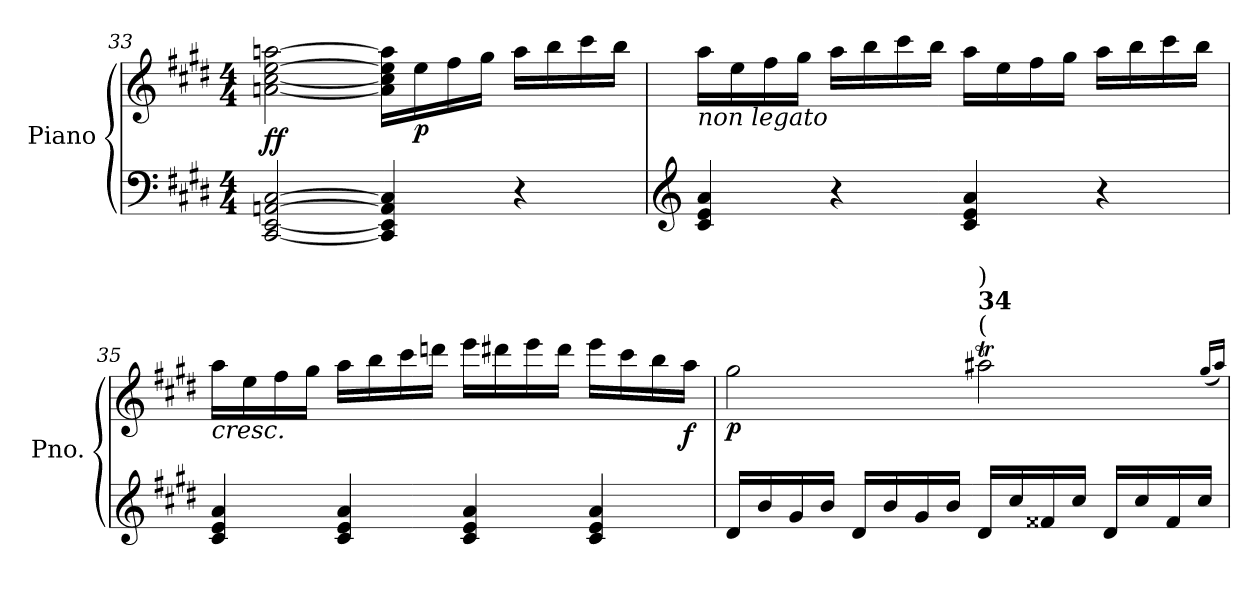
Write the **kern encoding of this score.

**kern	**kern	**dynam
*part1	*part1	*part1
*staff2	*staff1	*staff1/2
*I"Piano	*	*
*I'Pno.	*	*
*clefF4	*clefG2	*
*k[f#c#g#d#]	*k[f#c#g#d#]	*
*M4/4	*M4/4	*
=33	=33	=33
!	!	!LO:DY:b
[2CC#/ [2EE/ [2AAn/ [2C#/	[2an\ [2cc#\ [2ee\ [2aan\	ff
4CC#/] 4EE/] 4AA/] 4C#/]	16a\] 16cc#\] 16ee\] 16aa\]LL	.
!	!	!LO:DY:b
.	16ee\	p
.	16ff#\	.
.	16gg#\JJ	.
4r	16aa\LL	.
.	16bb\	.
.	16ccc#\	.
.	16bb\JJ	.
=34	=34	=34
*clefG2	*	*
!	!LO:TX:b:i:t=non legato	!
4c#/ 4e/ 4a/	16aa\LL	.
.	16ee\	.
.	16ff#\	.
.	16gg#\JJ	.
4r	16aa\LL	.
.	16bb\	.
.	16ccc#\	.
.	16bb\JJ	.
4c#/ 4e/ 4a/	16aa\LL	.
.	16ee\	.
.	16ff#\	.
.	16gg#\JJ	.
4r	16aa\LL	.
.	16bb\	.
.	16ccc#\	.
.	16bb\JJ	.
!!LO:LB:g=z
=35	=35	=35
!	!LO:TX:b:i:t=cresc.	!
4c#/ 4e/ 4a/	16aa\LL	.
.	16ee\	.
.	16ff#\	.
.	16gg#\JJ	.
4c#/ 4e/ 4a/	16aa\LL	.
.	16bb\	.
.	16ccc#\	.
.	16dddn\JJ	.
4c#/ 4e/ 4a/	16eee\LL	.
.	16ddd#X\	.
.	16eee\	.
.	16ddd#\JJ	.
4c#/> 4e/> 4a/>	16eee\LL	.
.	16ccc#\	.
.	16bb\	.
!	!	!LO:DY:b
.	16aa\JJ	f
=36	=36	=36
!	!	!LO:DY:b
16d#/LL	2gg#\	p
16b/	.	.
16g#/	.	.
16b/JJ	.	.
16d#/LL	.	.
16b/	.	.
16g#/	.	.
16b/JJ	.	.
!	!LO:TX:t=(	!
!	!LO:TX:B:t=34	!
!	!LO:TX:t=)	!
16d#/LL	2aa#Xt\	.
16cc#/	.	.
16f##X/	.	.
16cc#/JJ	.	.
16d#/LL	.	.
16cc#/	.	.
16f##/	.	.
16cc#/JJ	.	.
.	(<16qgg#/LL	.
.	16qaa#/JJ)	.
=	=	=
*-	*-	*-
